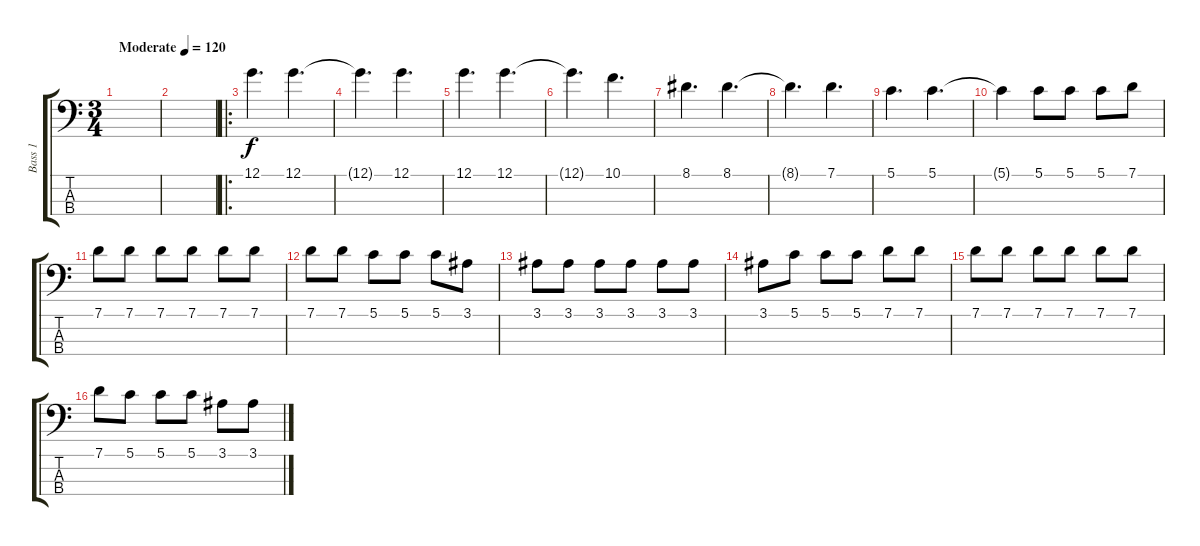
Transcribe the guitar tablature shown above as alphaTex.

\track ("Bass 1" "Bass 1") {instrument acousticbass}
\staff {score tabs}
\tuning (G2 D2 A1 E1) {hide}
\ts (3 4)
\tempo (120 "Moderate")
\clef f4
\ks c
|
|
\ro
12.1.4{d} 12.1.4{d} |
12.1{t}.4{d} 12.1.4{d} |
12.1.4{d} 12.1.4{d} |
12.1{t}.4{d} 10.1.4{d} |
8.1.4{d} 8.1.4{d} |
8.1{t}.4{d} 7.1.4{d} |
5.1.4{d} 5.1.4{d} |
5.1{t}.4 5.1.8 5.1.8 5.1.8 7.1.8 |
7.1.8 7.1.8 7.1.8 7.1.8 7.1.8 7.1.8 |
7.1.8 7.1.8 5.1.8 5.1.8 5.1.8 3.1.8 |
3.1.8 3.1.8 3.1.8 3.1.8 3.1.8 3.1.8 |
3.1.8 5.1.8 5.1.8 5.1.8 7.1.8 7.1.8 |
7.1.8 7.1.8 7.1.8 7.1.8 7.1.8 7.1.8 |
7.1.8 5.1.8 5.1.8 5.1.8 3.1.8 3.1.8
